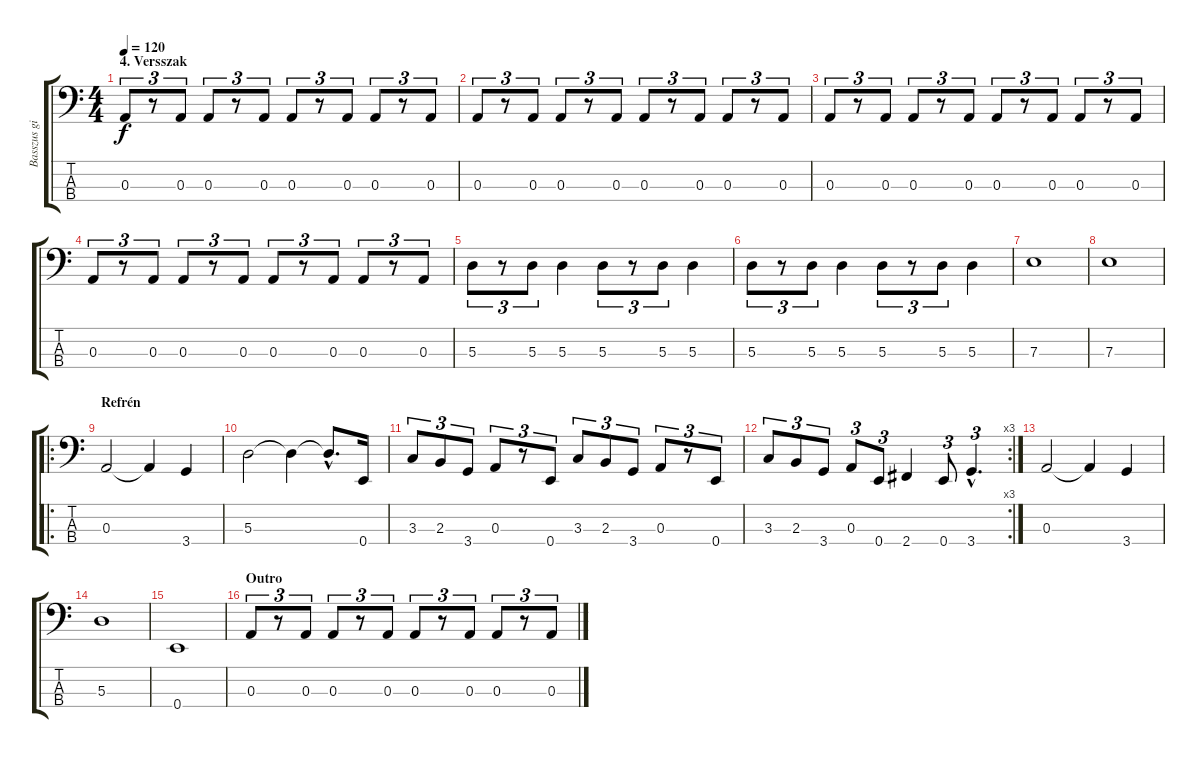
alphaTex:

\track ("Basszus gitár" "Basszus gi") {instrument electricbassfinger}
\staff {score tabs}
\tuning (G2 D2 A1 E1) {hide}
\ts (4 4)
\section ("" "4. Versszak")
\tempo 120
\clef f4
\ks c
0.3.8{tu (3 2) dy f} r.8{tu (3 2)} 0.3.8{tu (3 2)} 0.3.8{tu (3 2)} r.8{tu (3 2)} 0.3.8{tu (3 2)} 0.3.8{tu (3 2)} r.8{tu (3 2)} 0.3.8{tu (3 2)} 0.3.8{tu (3 2)} r.8{tu (3 2)} 0.3.8{tu (3 2)} |
0.3.8{tu (3 2)} r.8{tu (3 2)} 0.3.8{tu (3 2)} 0.3.8{tu (3 2)} r.8{tu (3 2)} 0.3.8{tu (3 2)} 0.3.8{tu (3 2)} r.8{tu (3 2)} 0.3.8{tu (3 2)} 0.3.8{tu (3 2)} r.8{tu (3 2)} 0.3.8{tu (3 2)} |
0.3.8{tu (3 2)} r.8{tu (3 2)} 0.3.8{tu (3 2)} 0.3.8{tu (3 2)} r.8{tu (3 2)} 0.3.8{tu (3 2)} 0.3.8{tu (3 2)} r.8{tu (3 2)} 0.3.8{tu (3 2)} 0.3.8{tu (3 2)} r.8{tu (3 2)} 0.3.8{tu (3 2)} |
0.3.8{tu (3 2)} r.8{tu (3 2)} 0.3.8{tu (3 2)} 0.3.8{tu (3 2)} r.8{tu (3 2)} 0.3.8{tu (3 2)} 0.3.8{tu (3 2)} r.8{tu (3 2)} 0.3.8{tu (3 2)} 0.3.8{tu (3 2)} r.8{tu (3 2)} 0.3.8{tu (3 2)} |
5.3.8{tu (3 2)} r.8{tu (3 2)} 5.3.8{tu (3 2)} 5.3.4 5.3.8{tu (3 2)} r.8{tu (3 2)} 5.3.8{tu (3 2)} 5.3.4 |
5.3.8{tu (3 2)} r.8{tu (3 2)} 5.3.8{tu (3 2)} 5.3.4 5.3.8{tu (3 2)} r.8{tu (3 2)} 5.3.8{tu (3 2)} 5.3.4 |
7.3.1 |
7.3.1 |
\ro
\section ("" "Refrén")
0.3.2 0.3{t}.4 3.4.4 |
5.3.2 5.3{t}.4 5.3{hac t}.8{d} 0.4.16 |
3.3.8{tu (3 2)} 2.3.8{tu (3 2)} 3.4.8{tu (3 2)} 0.3.8{tu (3 2)} r.8{tu (3 2)} 0.4.8{tu (3 2)} 3.3.8{tu (3 2)} 2.3.8{tu (3 2)} 3.4.8{tu (3 2)} 0.3.8{tu (3 2)} r.8{tu (3 2)} 0.4.8{tu (3 2)} |
\rc 3
3.3.8{tu (3 2)} 2.3.8{tu (3 2)} 3.4.8{tu (3 2)} 0.3.8{tu (3 2)} 0.4.8{tu (3 2)} 2.4.4 0.4.8{tu (3 2)} 3.4{hac}.4{d tu (3 2)} |
0.3.2 0.3{t}.4 3.4.4 |
5.3.1 |
0.4.1 |
\section ("" "Outro")
0.3.8{tu (3 2)} r.8{tu (3 2)} 0.3.8{tu (3 2)} 0.3.8{tu (3 2)} r.8{tu (3 2)} 0.3.8{tu (3 2)} 0.3.8{tu (3 2)} r.8{tu (3 2)} 0.3.8{tu (3 2)} 0.3.8{tu (3 2)} r.8{tu (3 2)} 0.3.8{tu (3 2)}
